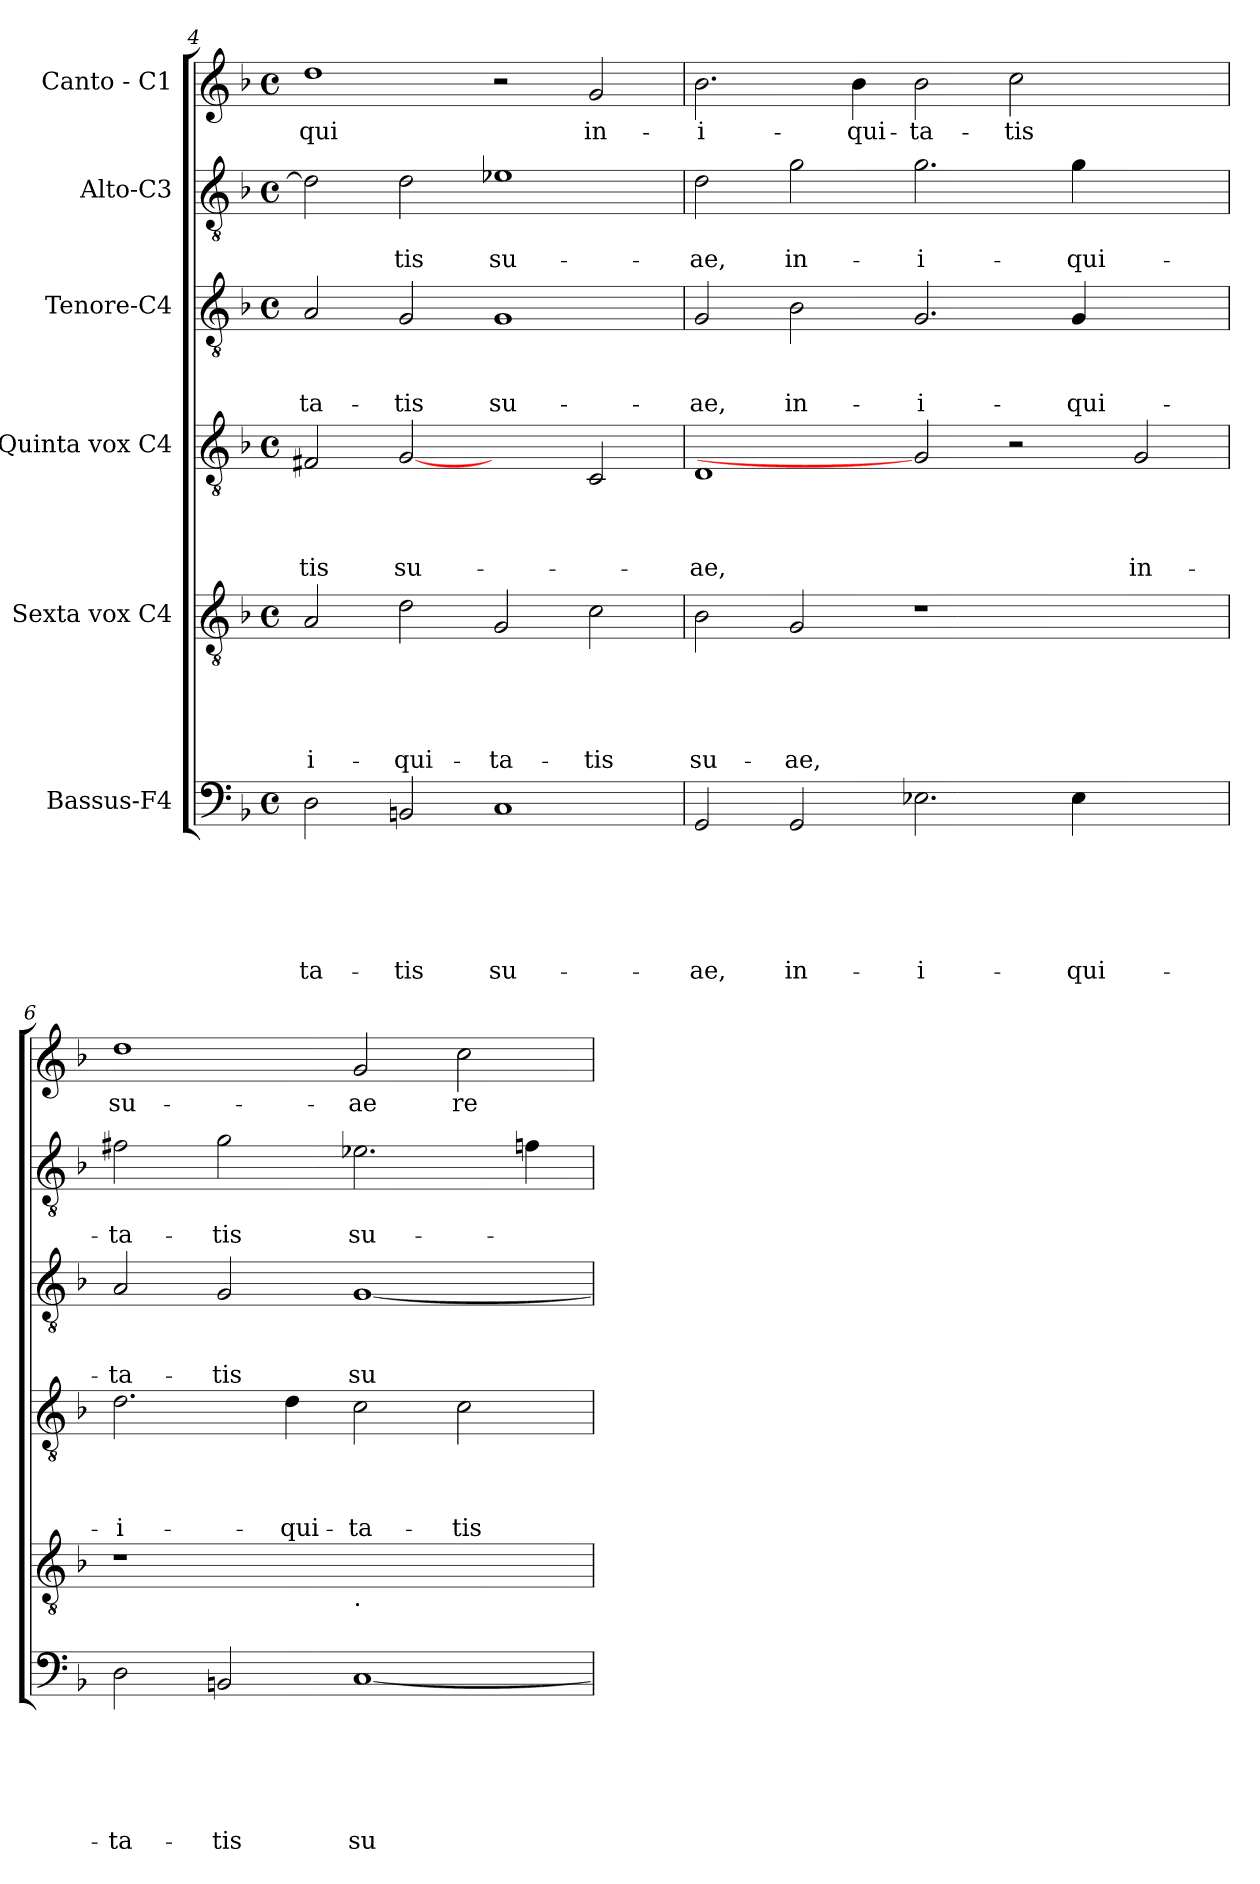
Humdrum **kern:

**kern	**text	**text	**text	**text	**text	**text	**kern	**text	**text	**text	**text	**text	**kern	**text	**text	**text	**text	**kern	**text	**text	**text	**kern	**text	**text	**kern	**text
*part6	*part6	*part6	*part6	*part6	*part6	*part6	*part5	*part5	*part5	*part5	*part5	*part5	*part4	*part4	*part4	*part4	*part4	*part3	*part3	*part3	*part3	*part2	*part2	*part2	*part1	*part1
*staff6	*staff6	*staff6	*staff6	*staff6	*staff6	*staff6	*staff5	*staff5	*staff5	*staff5	*staff5	*staff5	*staff4	*staff4	*staff4	*staff4	*staff4	*staff3	*staff3	*staff3	*staff3	*staff2	*staff2	*staff2	*staff1	*staff1
*I"Bassus-F4	*	*	*	*	*	*	*I"Sexta vox C4	*	*	*	*	*	*I"Quinta vox C4	*	*	*	*	*I"Tenore-C4	*	*	*	*I"Alto-C3	*	*	*I"Canto - C1	*
*clefF4	*	*	*	*	*	*	*clefGv2	*	*	*	*	*	*clefGv2	*	*	*	*	*clefGv2	*	*	*	*clefGv2	*	*	*clefG2	*
*k[b-]	*	*	*	*	*	*	*k[b-]	*	*	*	*	*	*k[b-]	*	*	*	*	*k[b-]	*	*	*	*k[b-]	*	*	*k[b-]	*
*F:	*	*	*	*	*	*	*F:	*	*	*	*	*	*F:	*	*	*	*	*F:	*	*	*	*F:	*	*	*F:	*
*M4/4	*	*	*	*	*	*	*M4/4	*	*	*	*	*	*M4/4	*	*	*	*	*M4/4	*	*	*	*M4/4	*	*	*M4/4	*
*met(c)	*	*	*	*	*	*	*met(c)	*	*	*	*	*	*met(c)	*	*	*	*	*met(c)	*	*	*	*met(c)	*	*	*met(c)	*
=4	=4	=4	=4	=4	=4	=4	=4	=4	=4	=4	=4	=4	=4	=4	=4	=4	=4	=4	=4	=4	=4	=4	=4	=4	=4	=4
!	!	!	!	!	!	!LO:LY:b	!	!	!	!	!	!LO:LY:b	!	!	!	!	!LO:LY:b	!	!	!	!LO:LY:b	!	!	!	!	!LO:LY:b
2D\	.	.	.	.	.	-ta-	2A/	.	.	.	.	-i-	2F#X/	.	.	.	-tis	2A/	.	.	-ta-	2d\]	.	.	1dd	qui
!	!	!	!	!	!	!LO:LY:b	!	!	!	!	!	!LO:LY:b	!	!	!	!	!LO:LY:b	!	!	!	!LO:LY:b	!	!	!LO:LY:b	!	!
2BBn/	.	.	.	.	.	-tis	2d\	.	.	.	.	-qui-	[2G	.	.	.	su-	2G/	.	.	-tis	2d\	.	-tis	.	.
!	!	!	!	!	!	!LO:LY:b	!	!	!	!	!	!LO:LY:b	!	!	!	!	!	!	!	!	!LO:LY:b	!	!	!LO:LY:b	!	!
1C	.	.	.	.	.	su-	2G/	.	.	.	.	-ta-	2ryy	.	.	.	.	1G	.	.	su-	1e-X	.	su-	2r	.
!	!	!	!	!	!	!	!	!	!	!	!	!LO:LY:b	!	!	!	!	!	!	!	!	!	!	!	!	!	!LO:LY:b
.	.	.	.	.	.	.	2c\	.	.	.	.	-tis	2C/	.	.	.	.	.	.	.	.	.	.	.	2g/	in-
=5	=5	=5	=5	=5	=5	=5	=5	=5	=5	=5	=5	=5	=5	=5	=5	=5	=5	=5	=5	=5	=5	=5	=5	=5	=5	=5
!	!	!	!	!	!	!LO:LY:b	!	!	!	!	!	!LO:LY:b	!	!	!	!	!LO:LY:b	!	!	!	!LO:LY:b	!	!	!LO:LY:b	!	!LO:LY:b
2GG/	.	.	.	.	.	-ae,	2B-\	.	.	.	.	su-	1D	.	.	.	-ae,	2G/	.	.	-ae,	2d\	.	-ae,	2.b-\	-i-
!	!	!	!	!	!	!LO:LY:b	!	!	!	!	!	!LO:LY:b	!	!	!	!	!	!	!	!	!LO:LY:b	!	!	!LO:LY:b	!	!
2GG/	.	.	.	.	.	in-	2G/	.	.	.	.	-ae,	.	.	.	.	.	2B-\	.	.	in-	2g\	.	in-	.	.
!	!	!	!	!	!	!	!	!	!	!	!	!	!	!	!	!	!	!	!	!	!	!	!	!	!	!LO:LY:b
.	.	.	.	.	.	.	.	.	.	.	.	.	.	.	.	.	.	.	.	.	.	.	.	.	4b-\	-qui-
!	!	!	!	!	!	!LO:LY:b	!	!	!	!	!	!	!	!	!	!	!	!	!	!	!LO:LY:b	!	!	!LO:LY:b	!	!LO:LY:b
2.E-X\	.	.	.	.	.	-i-	1r	.	.	.	.	.	2G]	.	.	.	.	2.G/	.	.	-i-	2.g\	.	-i-	2b-\	-ta-
!	!	!	!	!	!	!	!	!	!	!	!	!	!	!	!	!	!	!	!	!	!	!	!	!	!	!LO:LY:b
.	.	.	.	.	.	.	.	.	.	.	.	.	2r	.	.	.	.	.	.	.	.	.	.	.	2cc\	-tis
!	!	!	!	!	!	!LO:LY:b	!	!	!	!	!	!	!	!	!	!	!	!	!	!	!LO:LY:b	!	!	!LO:LY:b	!	!
4E-\	.	.	.	.	.	-qui-	.	.	.	.	.	.	.	.	.	.	.	4G/	.	.	-qui-	4g\	.	-qui-	.	.
!	!	!	!	!	!	!	!	!	!	!	!	!	!	!	!	!	!LO:LY:b	!	!	!	!	!	!	!	!	!
2ryy	.	.	.	.	.	.	2ryy	.	.	.	.	.	2G/	.	.	.	in-	2ryy	.	.	.	2ryy	.	.	2ryy	.
!!LO:PB:g=z
=6	=6	=6	=6	=6	=6	=6	=6	=6	=6	=6	=6	=6	=6	=6	=6	=6	=6	=6	=6	=6	=6	=6	=6	=6	=6	=6
!	!	!	!	!	!	!LO:LY:b	!	!	!	!	!	!	!	!	!	!	!LO:LY:b	!	!	!	!LO:LY:b	!	!	!LO:LY:b	!	!LO:LY:b
2D\	.	.	.	.	.	-ta-	1r	.	.	.	.	.	2.d\	.	.	.	-i-	2A/	.	.	-ta-	2f#X\	.	-ta-	1dd	su-
!	!	!	!	!	!	!LO:LY:b	!	!	!	!	!	!	!	!	!	!	!	!	!	!	!LO:LY:b	!	!	!LO:LY:b	!	!
2BBn/	.	.	.	.	.	-tis	.	.	.	.	.	.	.	.	.	.	.	2G/	.	.	-tis	2g\	.	-tis	.	.
!	!	!	!	!	!	!	!	!	!	!	!	!	!	!	!	!	!LO:LY:b	!	!	!	!	!	!	!	!	!
.	.	.	.	.	.	.	.	.	.	.	.	.	4d\	.	.	.	-qui-	.	.	.	.	.	.	.	.	.
!	!	!	!	!	!	!	!LO:TX:b:t=.	!	!	!	!	!	!	!	!	!	!	!	!	!	!	!	!	!	!	!
!	!	!	!	!	!	!LO:LY:b	!	!	!	!	!	!	!	!	!	!	!LO:LY:b	!	!	!	!LO:LY:b	!	!	!LO:LY:b	!	!LO:LY:b
[<1C	.	.	.	.	.	su-	1ryy	.	.	.	.	.	2c\	.	.	.	-ta-	[<1G	.	.	su-	2.e-X\	.	su-	2g/	-ae
!	!	!	!	!	!	!	!	!	!	!	!	!	!	!	!	!	!LO:LY:b	!	!	!	!	!	!	!	!	!LO:LY:b
.	.	.	.	.	.	.	.	.	.	.	.	.	2c\	.	.	.	-tis	.	.	.	.	.	.	.	2cc\	re-
.	.	.	.	.	.	.	.	.	.	.	.	.	.	.	.	.	.	.	.	.	.	4fn\	.	.	.	.
=	=	=	=	=	=	=	=	=	=	=	=	=	=	=	=	=	=	=	=	=	=	=	=	=	=	=
*-	*-	*-	*-	*-	*-	*-	*-	*-	*-	*-	*-	*-	*-	*-	*-	*-	*-	*-	*-	*-	*-	*-	*-	*-	*-	*-
